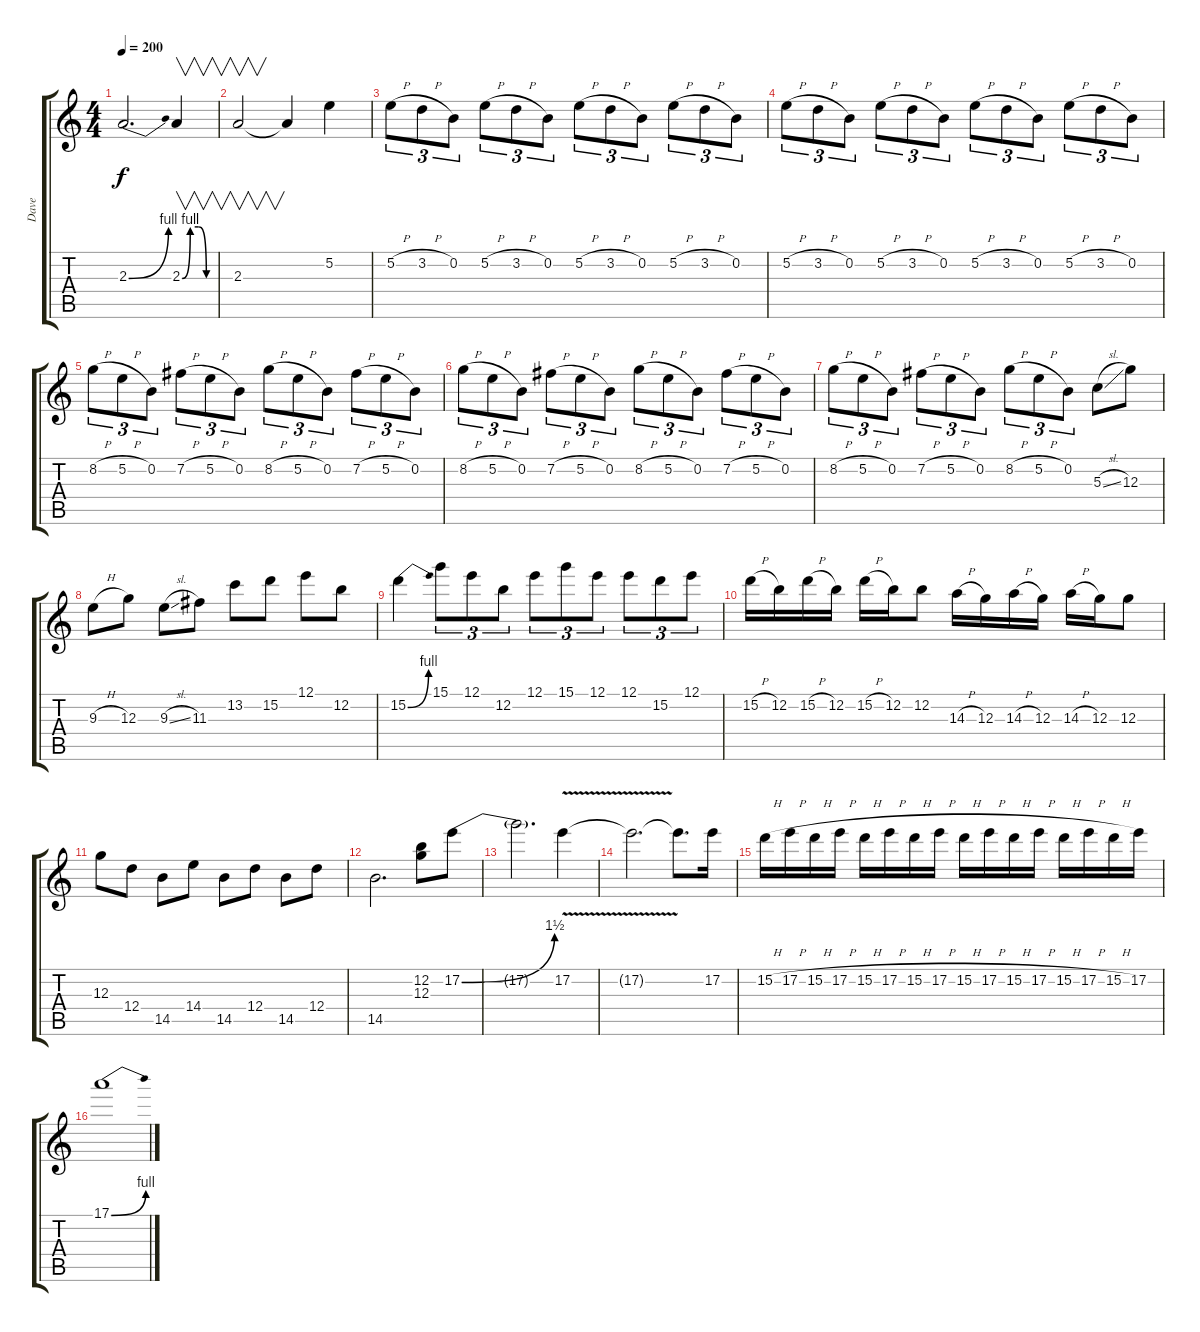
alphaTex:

\track ("Dave" "Dave") {instrument distortionguitar}
\staff {score tabs}
\tuning (E4 B3 G3 D3 A2 E2) {hide}
\ts (4 4)
\tempo 200
\clef g2
\ks c
2.3{be (bend 0 0 60 4)}.2{d dy f volume 16 balance 8 instrument distortionguitar} 2.3{be (custom 0 0 15 4 30 4 45 0 60 0)}.4{v} |
2.3.2{v} 2.3{t}.4 5.2.4 |
5.2{h}.8{tu (3 2)} 3.2{h}.8{tu (3 2)} 0.2.8{tu (3 2)} 5.2{h}.8{tu (3 2)} 3.2{h}.8{tu (3 2)} 0.2.8{tu (3 2)} 5.2{h}.8{tu (3 2)} 3.2{h}.8{tu (3 2)} 0.2.8{tu (3 2)} 5.2{h}.8{tu (3 2)} 3.2{h}.8{tu (3 2)} 0.2.8{tu (3 2)} |
5.2{h}.8{tu (3 2)} 3.2{h}.8{tu (3 2)} 0.2.8{tu (3 2)} 5.2{h}.8{tu (3 2)} 3.2{h}.8{tu (3 2)} 0.2.8{tu (3 2)} 5.2{h}.8{tu (3 2)} 3.2{h}.8{tu (3 2)} 0.2.8{tu (3 2)} 5.2{h}.8{tu (3 2)} 3.2{h}.8{tu (3 2)} 0.2.8{tu (3 2)} |
8.2{h}.8{tu (3 2)} 5.2{h}.8{tu (3 2)} 0.2.8{tu (3 2)} 7.2{h}.8{tu (3 2)} 5.2{h}.8{tu (3 2)} 0.2.8{tu (3 2)} 8.2{h}.8{tu (3 2)} 5.2{h}.8{tu (3 2)} 0.2.8{tu (3 2)} 7.2{h}.8{tu (3 2)} 5.2{h}.8{tu (3 2)} 0.2.8{tu (3 2)} |
8.2{h}.8{tu (3 2)} 5.2{h}.8{tu (3 2)} 0.2.8{tu (3 2)} 7.2{h}.8{tu (3 2)} 5.2{h}.8{tu (3 2)} 0.2.8{tu (3 2)} 8.2{h}.8{tu (3 2)} 5.2{h}.8{tu (3 2)} 0.2.8{tu (3 2)} 7.2{h}.8{tu (3 2)} 5.2{h}.8{tu (3 2)} 0.2.8{tu (3 2)} |
8.2{h}.8{tu (3 2)} 5.2{h}.8{tu (3 2)} 0.2.8{tu (3 2)} 7.2{h}.8{tu (3 2)} 5.2{h}.8{tu (3 2)} 0.2.8{tu (3 2)} 8.2{h}.8{tu (3 2)} 5.2{h}.8{tu (3 2)} 0.2.8{tu (3 2)} 5.3{sl}.8 12.3.8 |
9.3{h}.8 12.3.8 9.3{sl}.8 11.3.8 13.2.8 15.2.8 12.1.8 12.2.8 |
15.2{be (bend 0 0 60 4)}.4 15.1.8{tu (3 2)} 12.1.8{tu (3 2)} 12.2.8{tu (3 2)} 12.1.8{tu (3 2)} 15.1.8{tu (3 2)} 12.1.8{tu (3 2)} 12.1.8{tu (3 2)} 15.2.8{tu (3 2)} 12.1.8{tu (3 2)} |
15.2{h}.16 12.2.16 15.2{h}.16 12.2.16 15.2{h}.16 12.2.16 12.2.8 14.3{h}.16 12.3.16 14.3{h}.16 12.3.16 14.3{h}.16 12.3.16 12.3.8 |
12.3.8 12.4.8 14.5.8 14.4.8 14.5.8 12.4.8 14.5.8 12.4.8 |
14.5.2{d} (12.2 12.3).8 17.2{be (bend 0 0 60 6)}.8 |
17.2{t}.2{d} 17.2{v}.4 |
17.2{t}.2{d} 17.2{t}.8{d} 17.2.16 |
15.2{h}.16 17.2{h}.16 15.2{h}.16 17.2{h}.16 15.2{h}.16 17.2{h}.16 15.2{h}.16 17.2{h}.16 15.2{h}.16 17.2{h}.16 15.2{h}.16 17.2{h}.16 15.2{h}.16 17.2{h}.16 15.2{h}.16 17.2.16 |
17.1{be (bend 0 0 60 4)}.1
